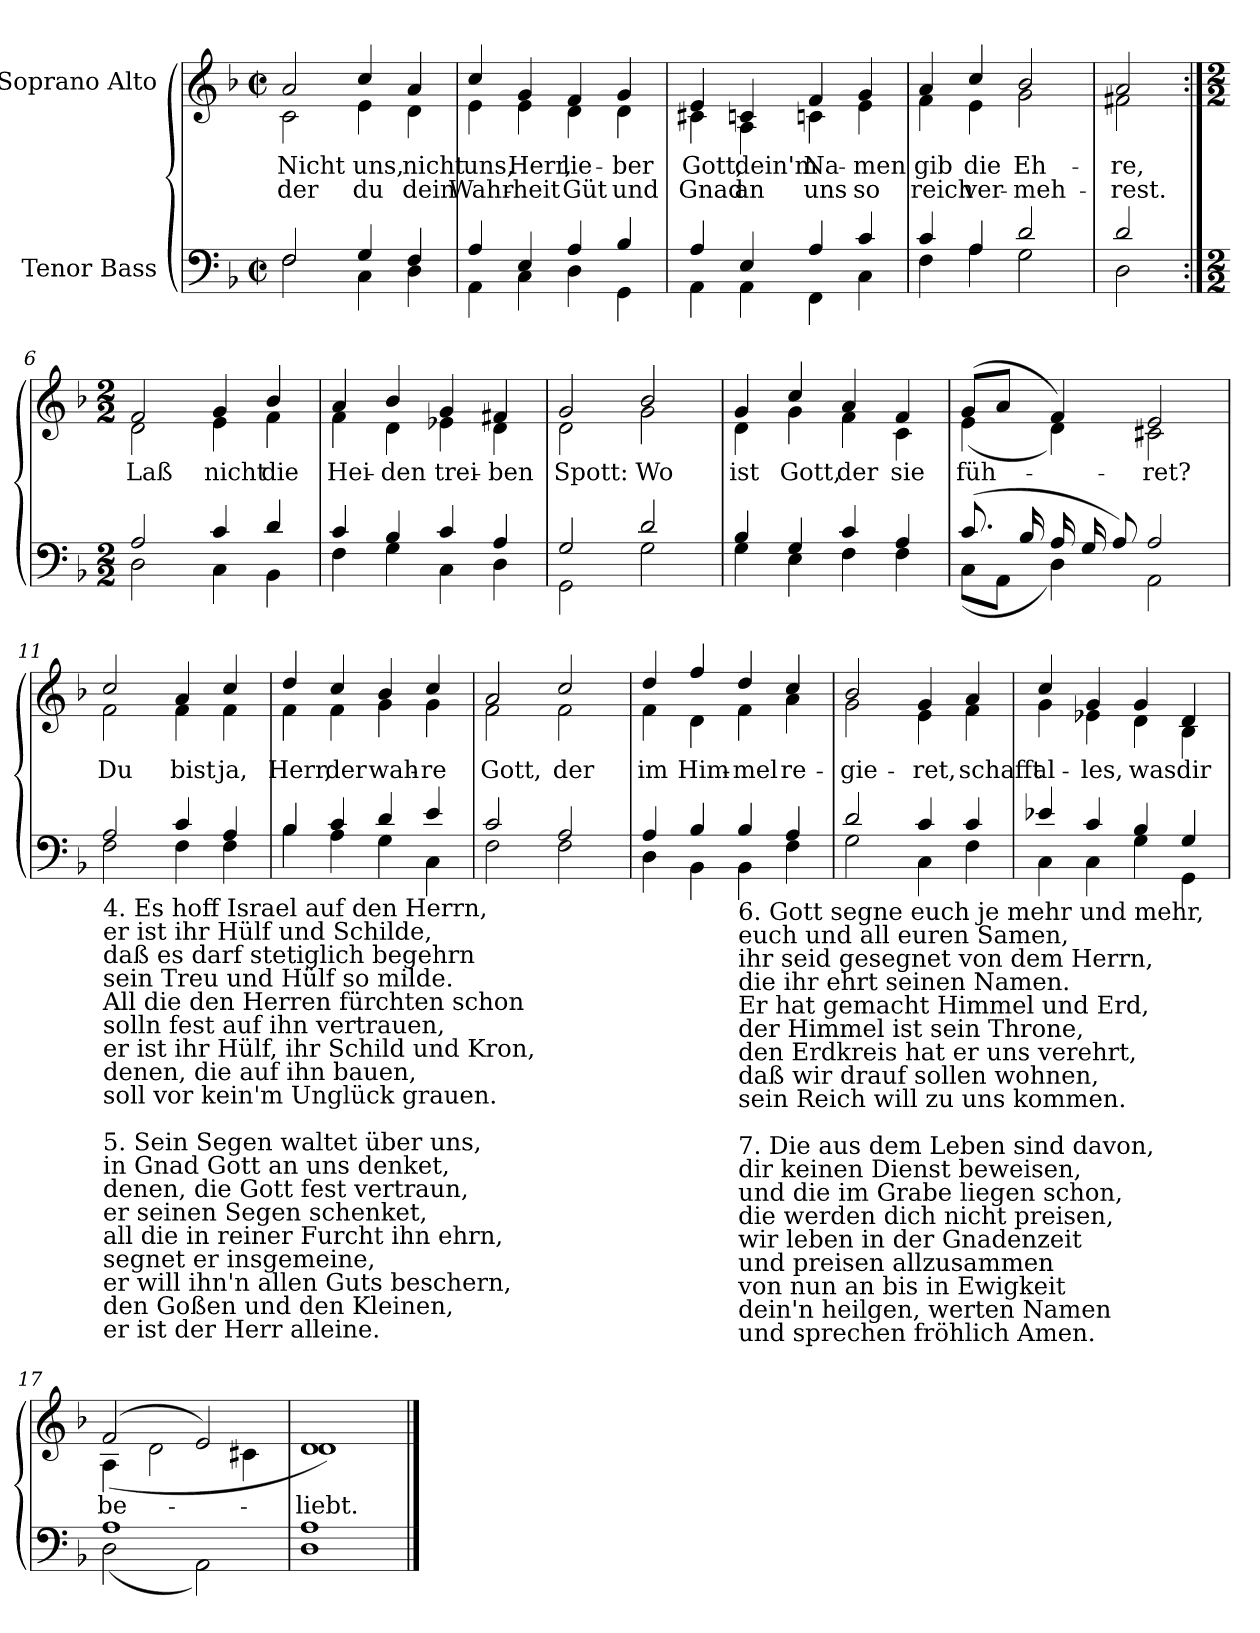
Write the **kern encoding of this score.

**kern	**kern	**text	**text
*part2	*part1	*part1	*part1
*staff2	*staff1	*staff1	*staff1
*I"Tenor Bass	*I"Soprano Alto	*	*
*clefF4	*clefG2	*	*
*k[b-]	*k[b-]	*	*
*F:	*F:	*	*
*M2/2	*M2/2	*	*
*met(c|)	*met(c|)	*	*
=1	=1	=1	=1
*^	*	*	*
!	!	!LO:TX:a:cj:t=Cornelius Becker\n(1561-1604)	!	!
!	!	!LO:TX:a:cj:t=Heinrich Schütz\n(1585-1672)	!	!
!	!	!LO:TX:a:cj:t=Psalm 115, SWV 213	!	!
!	!	!	!LO:LY:b	!LO:LY:b
*	*	*^	*	*
2F/	2F\	2a/	2c\	Nicht	der
!	!	!	!	!LO:LY:b	!LO:LY:b
4G/	4C\	4cc/	4e\	uns,	du
!	!	!	!	!LO:LY:b	!LO:LY:b
4F/	4D\	4a/	4d\	nicht	dein
=2	=2	=2	=2	=2	=2
!	!	!	!	!LO:LY:b	!LO:LY:b
4A/	4AA\	4cc/	4e\	uns,	Wahr-
!	!	!	!	!LO:LY:b	!LO:LY:b
4E/	4C\	4g/	4e\	-Herr,	heit
!	!	!	!	!LO:LY:b	!LO:LY:b
4A/	4D\	4f/	4d\	lie-	-Güt
!	!	!	!	!LO:LY:b	!LO:LY:b
4B-/	4GG\	4g/	4d\	ber	und
=3	=3	=3	=3	=3	=3
!	!	!	!	!LO:LY:b	!LO:LY:b
4A/	4AA\	4e/	4c#X\	Gott,	Gnad
!	!	!	!	!LO:LY:b	!LO:LY:b
4E/	4AA\	4cn/	4A\	dein'm	an
!	!	!	!	!LO:LY:b	!LO:LY:b
4A/	4FF\	4f/	4cn\	Na-	-uns
!	!	!	!	!LO:LY:b	!LO:LY:b
4c/	4C\	4g/	4e\	men	so
=4	=4	=4	=4	=4	=4
!	!	!	!	!LO:LY:b	!LO:LY:b
4c/	4F\	4a/	4f\	gib	reich
!	!	!	!	!LO:LY:b	!LO:LY:b
4A/	4A\	4cc/	4e\	die	ver-
!	!	!	!	!LO:LY:b	!LO:LY:b
2d/	2G\	2b-/	2g\	-Eh-	-meh-
=5	=5	=5	=5	=5	=5
!	!	!	!	!LO:LY:b	!LO:LY:b
2d/	2D\	2a/	2f#X\	-re,	rest.
!!LO:LB:g=z	!!
=6:|!	=6:|!	=6:|!	=6:|!	=6:|!	=6:|!
*M2/2	*	*M2/2	*	*	*
!	!	!	!	!LO:LY:b	!
2A/	2D\	2f/	2d\	Laß	.
!	!	!	!	!LO:LY:b	!
4c/	4C\	4g/	4e\	nicht	.
!	!	!	!	!LO:LY:b	!
4d/	4BB-\	4b-/	4f\	die	.
=7	=7	=7	=7	=7	=7
!	!	!	!	!LO:LY:b	!
4c/	4F\	4a/	4f\	Hei-	.
!	!	!	!	!LO:LY:b	!
4B-/	4G\	4b-/	4d\	-den	.
!	!	!	!	!LO:LY:b	!
4c/	4C\	4g/	4e-X\	trei-	.
!	!	!	!	!LO:LY:b	!
4A/	4D\	4f#X/	4d\	-ben	.
=8	=8	=8	=8	=8	=8
!	!	!	!	!LO:LY:b	!
2G/	2GG\	2g/	2d\	Spott:	.
!	!	!	!	!LO:LY:b	!
2d/	2G\	2b-/	2g\	Wo	.
=9	=9	=9	=9	=9	=9
!	!	!	!	!LO:LY:b	!
4B-/	4G\	4g/	4d\	ist	.
!	!	!	!	!LO:LY:b	!
4G/	4E\	4cc/	4g\	Gott,	.
!	!	!	!	!LO:LY:b	!
4c/	4F\	4a/	4f\	der	.
!	!	!	!	!LO:LY:b	!
4A/	4F\	4f/	4c\	sie	.
=10	=10	=10	=10	=10	=10
!	!	!	!	!LO:LY:b	!
(>8.c/L	(<8C\L	(>8g/L	(<4e\	füh-	.
.	8AA\J	8a/J	.	.	.
16B-/L	.	.	.	.	.
16A/	4D\)	4f/)	4d\)	.	.
16G/	.	.	.	.	.
8A/J)	.	.	.	.	.
!	!	!	!	!LO:LY:b	!
2A/	2AA\	2e/	2c#X\	ret?	.
!!LO:LB:g=z	!!
=11	=11	=11	=11	=11	=11
!LO:TX:b:t=4. Es hoff Israel auf den Herrn, \ner ist ihr Hülf und Schilde, \ndaß es darf stetiglich begehrn \nsein Treu und Hülf so milde. \nAll die den Herren fürchten schon\nsolln fest auf ihn vertrauen,\ner ist ihr Hülf, ihr Schild und Kron,\ndenen, die auf ihn bauen, \nsoll vor kein'm Unglück grauen.\n\n5. Sein Segen waltet über uns, \nin Gnad Gott an uns denket, \ndenen, die Gott fest vertraun, \ner seinen Segen schenket,\nall die in reiner Furcht ihn ehrn, \nsegnet er insgemeine, \ner will ihn'n allen Guts beschern, \nden Goßen und den Kleinen, \ner ist der Herr alleine.	!	!	!	!	!
!	!	!	!	!LO:LY:b	!
2A/	2F\	2cc/	2f\	Du	.
!	!	!	!	!LO:LY:b	!
4c/	4F\	4a/	4f\	bist	.
!	!	!	!	!LO:LY:b	!
4A/	4F\	4cc/	4f\	ja,	.
=12	=12	=12	=12	=12	=12
!	!	!	!	!LO:LY:b	!
4B-/	4B-\	4dd/	4f\	Herr,	.
!	!	!	!	!LO:LY:b	!
4c/	4A\	4cc/	4f\	der	.
!	!	!	!	!LO:LY:b	!
4d/	4G\	4b-/	4g\	wah-	.
!	!	!	!	!LO:LY:b	!
4e/	4C\	4cc/	4g\	-re	.
=13	=13	=13	=13	=13	=13
!	!	!	!	!LO:LY:b	!
2c/	2F\	2a/	2f\	Gott,	.
!	!	!	!	!LO:LY:b	!
2A/	2F\	2cc/	2f\	der	.
=14	=14	=14	=14	=14	=14
!	!	!	!	!LO:LY:b	!
4A/	4D\	4dd/	4f\	im	.
!	!	!	!	!LO:LY:b	!
4B-/	4BB-\	4ff/	4d\	Him-	.
!LO:TX:b:t=6. Gott segne euch je mehr und mehr,\neuch und all euren Samen, \nihr seid gesegnet von dem Herrn, \ndie ihr ehrt seinen Namen. \nEr hat gemacht Himmel und Erd, \nder Himmel ist sein Throne, \nden Erdkreis hat er uns verehrt, \ndaß wir drauf sollen wohnen,\nsein Reich will zu uns kommen.\n\n7. Die aus dem Leben sind davon, \ndir keinen Dienst beweisen, \nund die im Grabe liegen schon, \ndie werden dich nicht preisen, \nwir leben in der Gnadenzeit \nund preisen allzusammen\nvon nun an bis in Ewigkeit \ndein'n heilgen, werten Namen \nund sprechen fröhlich Amen.	!	!	!	!	!
!	!	!	!	!LO:LY:b	!
4B-/	4BB-\	4dd/	4f\	-mel	.
!	!	!	!	!LO:LY:b	!
4A/	4F\	4cc/	4a\	re-	.
=15	=15	=15	=15	=15	=15
!	!	!	!	!LO:LY:b	!
2d/	2G\	2b-/	2g\	-gie-	.
!	!	!	!	!LO:LY:b	!
4c/	4C\	4g/	4e\	-ret,	.
!	!	!	!	!LO:LY:b	!
4c/	4F\	4a/	4f\	schafft	.
=16	=16	=16	=16	=16	=16
!	!	!	!	!LO:LY:b	!
4e-X/	4C\	4cc/	4g\	al-	.
!	!	!	!	!LO:LY:b	!
4c/	4C\	4g/	4e-X\	-les,	.
!	!	!	!	!LO:LY:b	!
4B-/	4G\	4g/	4d\	was	.
!	!	!	!	!LO:LY:b	!
4G/	4GG\	4d/	4B-\	dir	.
=17	=17	=17	=17	=17	=17
!	!	!	!	!LO:LY:b	!
1A/	(<2D\	(>2f/	(<4A\	be-	.
.	.	.	2d\	.	.
.	2AA\)	2e/)	.	.	.
.	.	.	4c#X\	.	.
=18	=18	=18	=18	=18	=18
!	!	!	!	!LO:LY:b	!
1A/	1D\	1d/	1d\)	liebt.	.
*v	*v	*	*	*	*
*	*v	*v	*	*
==	==	==	==
*-	*-	*-	*-
